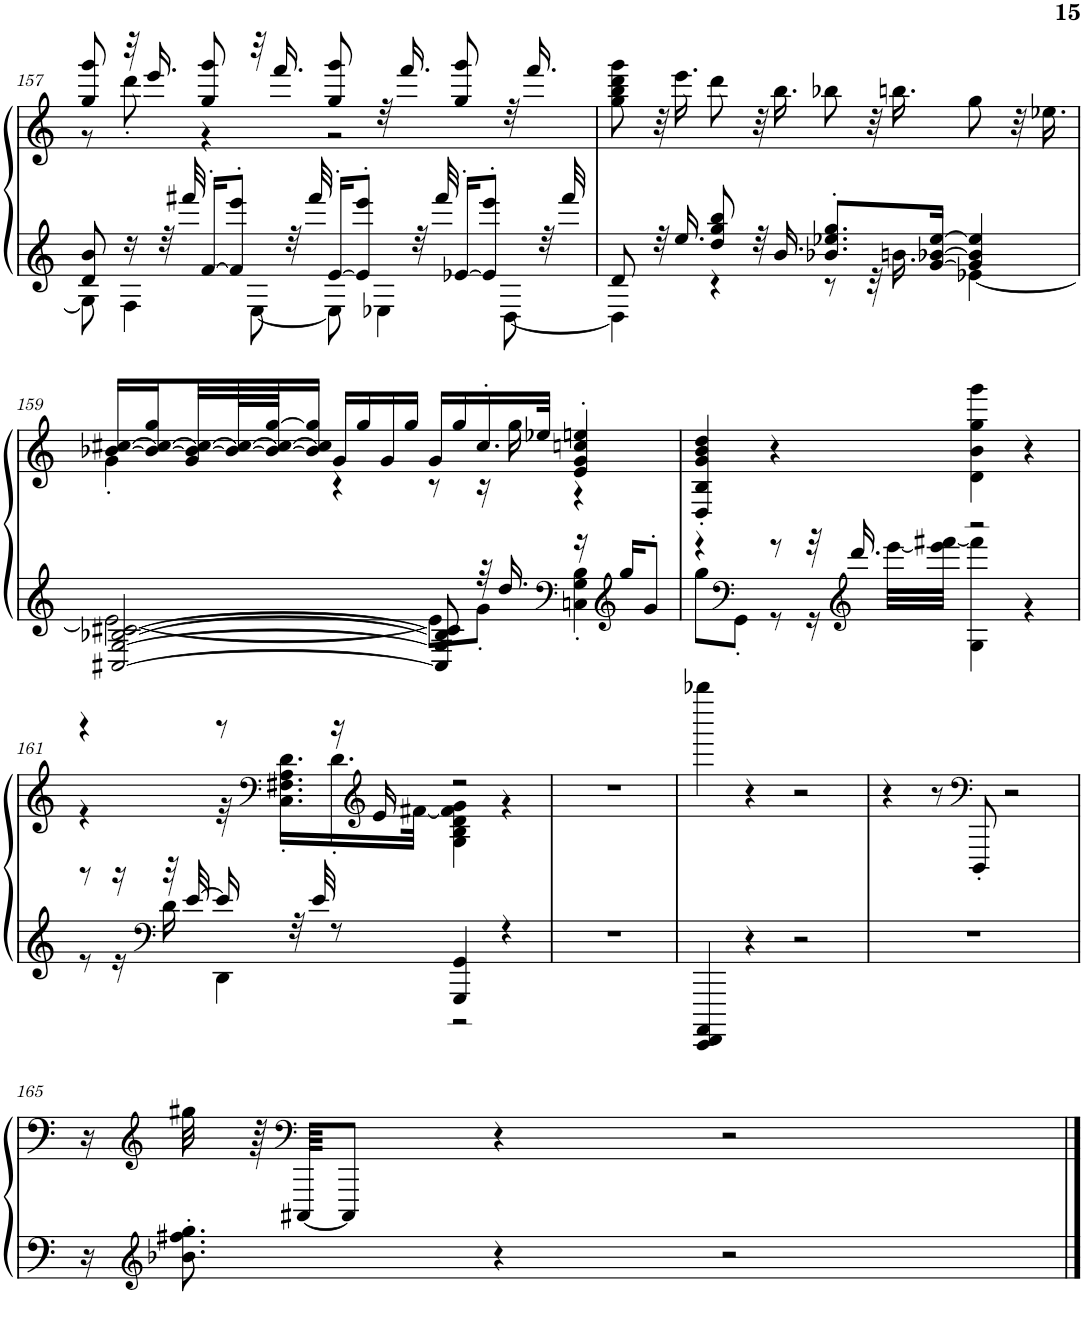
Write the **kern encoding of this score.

**kern	**kern
*part1	*part1
*staff2	*staff1
*I"Piano, Railroad Blues - QRS Word Roll #1141	*
*I'Pno.	*
!!LO:PB:g=z
*clefG2	*clefG2
*k[]	*k[]
*M4/4	*M4/4
=157	=157
*^	*^
8d/ 8b/	8G\]	8gg/ 8ggg/	8r
16r	4F\	32r	8ddd'\
.	.	16.eee/	.
32r	.	.	.
32fff#X/	.	.	.
[16f'/KL	.	8gg/ 8ggg/	4r
8f/]' 8eee/'J	.	.	.
.	[8E\	32r	.
.	.	16.fff/	.
32r	.	.	.
32fff#/	.	.	.
[16e'/KL	8E\]	8gg/ 8ggg/	2r
8e/]' 8eee/'J	.	.	.
.	4E-X\	32r	.
.	.	16.fff/	.
32r	.	.	.
32fff#/	.	.	.
[16e-X'/KL	.	8gg/ 8ggg/	.
8e-/]' 8eee/'J	.	.	.
.	[8D\	32r	.
.	.	16.fff/	.
32r	.	.	.
32fff#/	.	.	.
*	*	*v	*v
=158	=158	=158
8d/	4D\]	8gg\ 8bb\ 8ddd\ 8ggg\
32r	.	32r
16.ee/	.	16.eee\
8dd/ 8gg/ 8bb/	4r	8ddd\
32r	.	32r
16.b/	.	16.bb\
8.b-X/' 8.ee-X/' 8.gg/'L	8r	8bb-X\
.	32r	32r
.	16.bn\	16.bbn\
[16g/ [16b-X/ [16ee-/Jk	.	.
4g/] 4b-/] 4ee-/]	[4e-X\	8gg\
.	.	32r
.	.	16.ee-X\
!!LO:LB:g=z
=159	=159	=159
*	*	*^
[2C#X/ [2G/ [2B-X/ [2c#X/	2e-\_	[16b-X/ [16cc#X/LL	4g'\
.	.	16b-/_ 16cc#/_ 16gg/	.
.	.	32g/ 32b-/_ 32cc#/_L	.
.	.	64b-/_ 64cc#/_L	.
.	.	64b-/_ 64cc#/_ [64gg/JJ	.
.	.	16b-/] 16cc#/] 16gg/]JJ	.
.	.	16g/LL	4r
.	.	16gg/	.
.	.	16g/	.
.	.	16gg/JJ	.
8C#/] 8G/] 8B-/] 8c#/]	8e-\L]	16g/LL	8r
.	.	16gg/	.
32r	8g'\J	16.cc#'/	16r
16.dd/	.	.	.
.	.	.	16gg\
.	.	32ee-X/JJk	.
*clefF4	*	*	*
16r	4Cn\' 4G\' 4B-\'	4e/' 4g/' 4ccn/' 4een/'	4r
*clefG2	*	*	*
16gg/KL	.	.	.
8g'/J	.	.	.
*	*	*v	*v
=160	=160	=160
4r	8gg\L	4D/' 4B/' 4g/' 4b/' 4dd/'
*clefF4	*	*
.	8GG'\J	.
8r	8r	4r
32r	16r	.
*clefG2	*	*
16.ddd/	.	.
.	[32eee\LLL	.
.	32eee\] [32fff#X\JJJ	.
2r	4G\ 4fff#\]	4d\ 4b\ 4gg\ 4ggg\
.	4r	4r
!!LO:LB:g=z
=161	=161	=161
*	*	*^
8r	8r	4r	4r
16r	16r	.	.
*clefF4	*	*	*
32r	16d\	.	.
[32e/	.	.	.
16e/]	4DD\	8r	32r
*	*	*clefF4	*
.	.	.	16.C\' 16.F#X\' 16.A\' 16.d\'LL
32r	.	.	.
32e/	.	.	.
8r	.	16r	16.d'\
*	*	*clefG2	*
.	.	16e/	.
.	.	.	[32f#X\JJk
4GGG/ 4GG/	2r	2r	4G\ 4B\ 4d\ 4f#\] 4g\
4r	.	.	4r
*v	*v	*	*
*	*v	*v
=162	=162
1r	1r
=163	=163
4EEEE/ 4FFFF/ 4AAAA/	4bbbb-X\
4r	4r
2r	2r
=164	=164
1r	4r
.	8r
*	*clefF4
.	8DDD'/
.	2r
!!LO:LB:g=z
=165	=165
16r	16r
*clefG2	*clefG2
8.b-X\' 8.ff#X\' 8.gg\'	32gg#X\
.	64r
*	*clefF4
.	[64CCC#X/KKKL
.	8CCC#/J]
4r	4r
2r	2r
==	==
*-	*-
